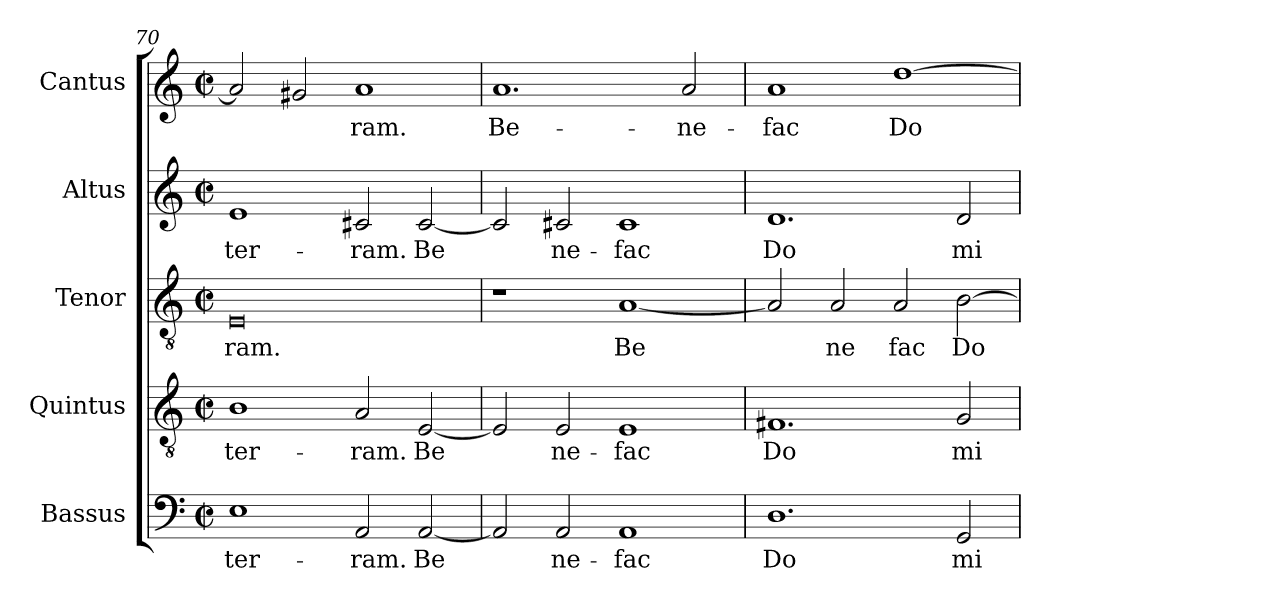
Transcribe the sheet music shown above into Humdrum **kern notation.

**kern	**text	**kern	**text	**kern	**text	**kern	**text	**kern	**text
*part5	*part5	*part4	*part4	*part3	*part3	*part2	*part2	*part1	*part1
*staff5	*staff5	*staff4	*staff4	*staff3	*staff3	*staff2	*staff2	*staff1	*staff1
*I"Bassus	*	*I"Quintus	*	*I"Tenor	*	*I"Altus	*	*I"Cantus	*
*clefF4	*	*clefGv2	*	*clefGv2	*	*clefG2	*	*clefG2	*
*k[]	*	*k[]	*	*k[]	*	*k[]	*	*k[]	*
*C:	*	*C:	*	*C:	*	*C:	*	*C:	*
*M2/2	*	*M2/2	*	*M2/2	*	*M2/2	*	*M2/2	*
*met(c|)	*	*met(c|)	*	*met(c|)	*	*met(c|)	*	*met(c|)	*
=70	=70	=70	=70	=70	=70	=70	=70	=70	=70
!	!LO:LY:b:cj	!	!LO:LY:b:cj	!	!LO:LY:b:cj	!	!LO:LY:b:cj	!	!LO:LY:b:cj
1E	ter-	1B	ter-	0E	ram.	1e	ter-	2a/]	--
!	!	!	!	!	!	!	!	!	!LO:LY:b:cj
.	.	.	.	.	.	.	.	2g#/	--
!	!LO:LY:b:cj	!	!LO:LY:b:cj	!	!	!	!LO:LY:b:cj	!	!LO:LY:b:cj
2AA/	-ram.	2A/	-ram.	.	.	2c#X/	-ram.	1a	-ram.
!	!LO:LY:b:cj	!	!LO:LY:b:cj	!	!	!	!LO:LY:b:cj	!	!
[<2AA/	Be-	[<2E/	Be-	.	.	[<2c#/	Be-	.	.
=71	=71	=71	=71	=71	=71	=71	=71	=71	=71
!	!LO:LY:b:cj	!	!LO:LY:b:cj	!	!	!	!LO:LY:b:cj	!	!LO:LY:b:cj
2AA/]	--	2E/]	--	1r	.	2c#/]	--	1.a	Be-
!	!LO:LY:b:cj	!	!LO:LY:b:cj	!	!	!	!LO:LY:b:cj	!	!
2AA/	-ne-	2E/	-ne-	.	.	2c#X/	-ne-	.	.
!	!LO:LY:b:cj	!	!LO:LY:b:cj	!	!LO:LY:b:cj	!	!LO:LY:b:cj	!	!
1AA	-fac	1E	-fac	[<1A	Be	1c#	-fac	.	.
!	!	!	!	!	!	!	!	!	!LO:LY:b:cj
.	.	.	.	.	.	.	.	2a/	-ne-
!!LO:LB:g=z
=72	=72	=72	=72	=72	=72	=72	=72	=72	=72
!	!LO:LY:b:cj	!	!LO:LY:b:cj	!	!LO:LY:b:cj	!	!LO:LY:b:cj	!	!LO:LY:b:cj
1.D	Do	1.F#X	Do	2A/]	.	1.d	Do	1a	-fac
!	!	!	!	!	!LO:LY:b:cj	!	!	!	!
.	.	.	.	2A/	ne	.	.	.	.
!	!	!	!	!	!LO:LY:b:cj	!	!	!	!LO:LY:b:cj
.	.	.	.	2A/	fac	.	.	[>1dd	Do
!	!LO:LY:b:cj	!	!LO:LY:b:cj	!	!LO:LY:b:cj	!	!LO:LY:b:cj	!	!
2GG/	mi	2G/	mi	[>2B\	Do	2d/	mi	.	.
=	=	=	=	=	=	=	=	=	=
*-	*-	*-	*-	*-	*-	*-	*-	*-	*-
